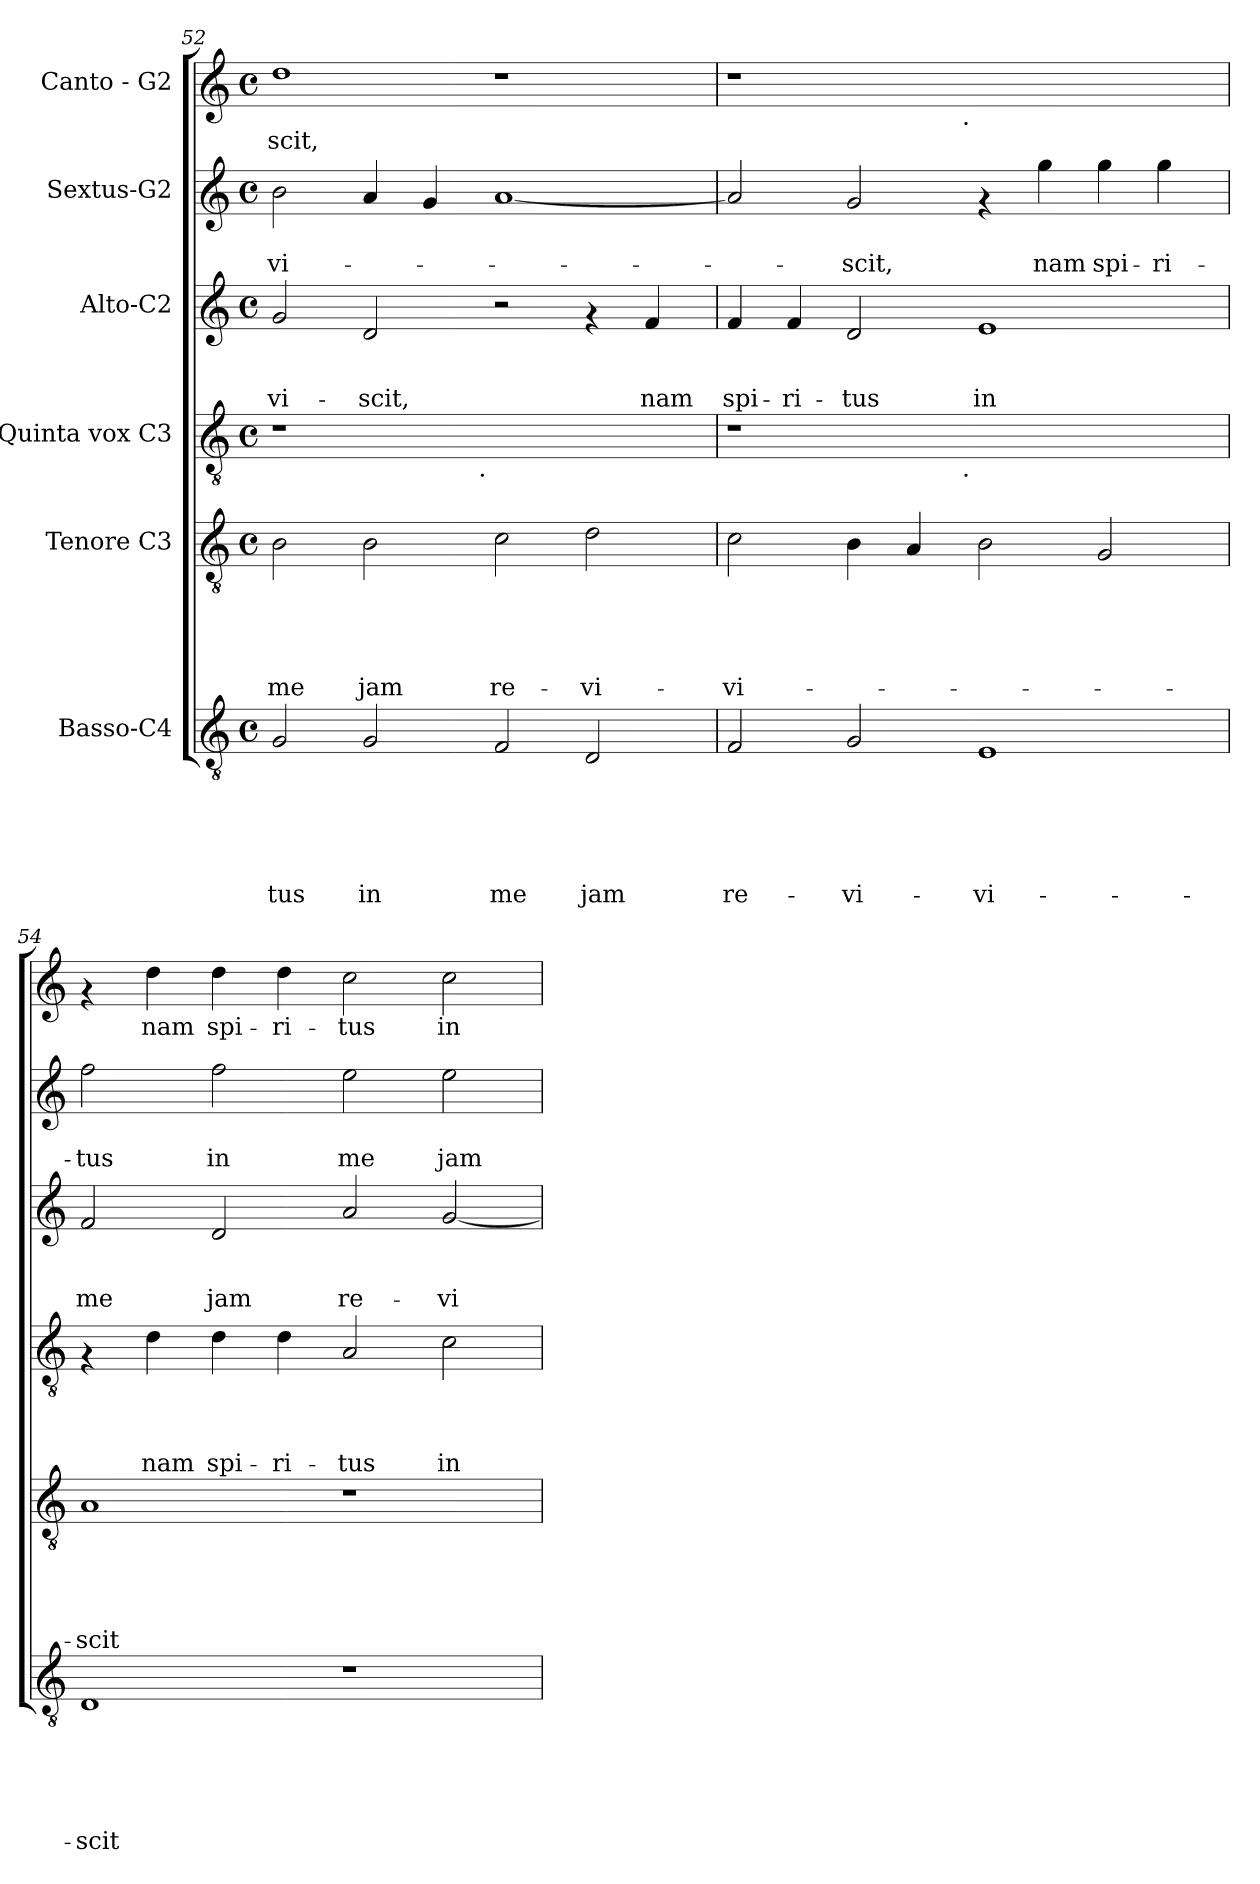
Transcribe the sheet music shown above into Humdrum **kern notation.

**kern	**text	**text	**text	**text	**text	**text	**kern	**text	**text	**text	**text	**text	**kern	**text	**text	**text	**text	**kern	**text	**text	**text	**kern	**text	**text	**kern	**text
*part6	*part6	*part6	*part6	*part6	*part6	*part6	*part5	*part5	*part5	*part5	*part5	*part5	*part4	*part4	*part4	*part4	*part4	*part3	*part3	*part3	*part3	*part2	*part2	*part2	*part1	*part1
*staff6	*staff6	*staff6	*staff6	*staff6	*staff6	*staff6	*staff5	*staff5	*staff5	*staff5	*staff5	*staff5	*staff4	*staff4	*staff4	*staff4	*staff4	*staff3	*staff3	*staff3	*staff3	*staff2	*staff2	*staff2	*staff1	*staff1
*I"Basso-C4	*	*	*	*	*	*	*I"Tenore C3	*	*	*	*	*	*I"Quinta vox C3	*	*	*	*	*I"Alto-C2	*	*	*	*I"Sextus-G2	*	*	*I"Canto - G2	*
!!LO:PB:g=z
*clefGv2	*	*	*	*	*	*	*clefGv2	*	*	*	*	*	*clefGv2	*	*	*	*	*clefG2	*	*	*	*clefG2	*	*	*clefG2	*
*k[]	*	*	*	*	*	*	*k[]	*	*	*	*	*	*k[]	*	*	*	*	*k[]	*	*	*	*k[]	*	*	*k[]	*
*C:	*	*	*	*	*	*	*C:	*	*	*	*	*	*C:	*	*	*	*	*C:	*	*	*	*C:	*	*	*C:	*
*M4/4	*	*	*	*	*	*	*M4/4	*	*	*	*	*	*M4/4	*	*	*	*	*M4/4	*	*	*	*M4/4	*	*	*M4/4	*
*met(c)	*	*	*	*	*	*	*met(c)	*	*	*	*	*	*met(c)	*	*	*	*	*met(c)	*	*	*	*met(c)	*	*	*met(c)	*
=52	=52	=52	=52	=52	=52	=52	=52	=52	=52	=52	=52	=52	=52	=52	=52	=52	=52	=52	=52	=52	=52	=52	=52	=52	=52	=52
!	!	!	!	!	!	!LO:LY:b	!	!	!	!	!	!LO:LY:b	!	!	!	!	!	!	!	!	!LO:LY:b	!	!	!LO:LY:b	!	!LO:LY:b
*	*	*	*	*	*	*	*	*	*	*	*	*	*^	*	*	*	*	*	*	*	*	*	*	*	*	*
2G/	.	.	.	.	.	-tus	2B\	.	.	.	.	me	1r	2ryy	.	.	.	.	2g/	.	.	-vi-	2b\	.	-vi-	1dd	-scit,
!	!	!	!	!	!	!LO:LY:b	!	!	!	!	!	!LO:LY:b	!	!	!	!	!	!	!	!	!	!LO:LY:b	!	!	!	!	!
2G/	.	.	.	.	.	in	2B\	.	.	.	.	jam	.	4...ryy	.	.	.	.	2d/	.	.	-scit,	4a/	.	.	.	.
.	.	.	.	.	.	.	.	.	.	.	.	.	.	.	.	.	.	.	.	.	.	.	4g/	.	.	.	.
!	!	!	!	!	!	!	!	!	!	!	!	!	!	!LO:TX:b:t=.	!	!	!	!	!	!	!	!	!	!	!	!	!
.	.	.	.	.	.	.	.	.	.	.	.	.	.	1ryy	.	.	.	.	.	.	.	.	.	.	.	.	.
!	!	!	!	!	!	!LO:LY:b	!	!	!	!	!	!LO:LY:b	!	!	!	!	!	!	!	!	!	!	!	!	!	!	!
2F/	.	.	.	.	.	me	2c\	.	.	.	.	re-	1ryy	.	.	.	.	.	2r	.	.	.	[<1a	.	.	1r	.
!	!	!	!	!	!	!LO:LY:b	!	!	!	!	!	!LO:LY:b	!	!	!	!	!	!	!	!	!	!	!	!	!	!	!
2D/	.	.	.	.	.	jam	2d\	.	.	.	.	-vi-	.	.	.	.	.	.	4rf	.	.	.	.	.	.	.	.
!	!	!	!	!	!	!	!	!	!	!	!	!	!	!	!	!	!	!	!	!	!	!LO:LY:b	!	!	!	!	!
.	.	.	.	.	.	.	.	.	.	.	.	.	.	.	.	.	.	.	4f/	.	.	nam	.	.	.	.	.
.	.	.	.	.	.	.	.	.	.	.	.	.	.	32ryy	.	.	.	.	.	.	.	.	.	.	.	.	.
=53	=53	=53	=53	=53	=53	=53	=53	=53	=53	=53	=53	=53	=53	=53	=53	=53	=53	=53	=53	=53	=53	=53	=53	=53	=53	=53	=53
!	!	!	!	!	!	!LO:LY:b	!	!	!	!	!	!LO:LY:b	!	!	!	!	!	!	!	!	!	!LO:LY:b	!	!	!	!	!
*	*	*	*	*	*	*	*	*	*	*	*	*	*	*	*	*	*	*	*	*	*	*	*	*	*	*^	*
2F/	.	.	.	.	.	re-	2c\	.	.	.	.	-vi-	1r	2ryy	.	.	.	.	4f/	.	.	spi-	2a/]	.	.	1r	2ryy	.
!	!	!	!	!	!	!	!	!	!	!	!	!	!	!	!	!	!	!	!	!	!	!LO:LY:b	!	!	!	!	!	!
.	.	.	.	.	.	.	.	.	.	.	.	.	.	.	.	.	.	.	4f/	.	.	-ri-	.	.	.	.	.	.
!	!	!	!	!	!	!LO:LY:b	!	!	!	!	!	!	!	!	!	!	!	!	!	!	!	!LO:LY:b	!	!	!LO:LY:b	!	!	!
2G/	.	.	.	.	.	-vi-	4B\	.	.	.	.	.	.	4...ryy	.	.	.	.	2d/	.	.	-tus	2g/	.	-scit,	.	4...ryy	.
.	.	.	.	.	.	.	4A/	.	.	.	.	.	.	.	.	.	.	.	.	.	.	.	.	.	.	.	.	.
!	!	!	!	!	!	!	!	!	!	!	!	!	!	!	!	!	!	!	!	!	!	!	!	!	!	!	!LO:TX:b:t=.	!
!	!	!	!	!	!	!	!	!	!	!	!	!	!	!LO:TX:b:t=.	!	!	!	!	!	!	!	!	!	!	!	!	!	!
.	.	.	.	.	.	.	.	.	.	.	.	.	.	1ryy	.	.	.	.	.	.	.	.	.	.	.	.	1ryy	.
!	!	!	!	!	!	!LO:LY:b	!	!	!	!	!	!	!	!	!	!	!	!	!	!	!	!LO:LY:b	!	!	!	!	!	!
1E	.	.	.	.	.	-vi-	2B\	.	.	.	.	.	1ryy	.	.	.	.	.	1e	.	.	in	4rf	.	.	1ryy	.	.
!	!	!	!	!	!	!	!	!	!	!	!	!	!	!	!	!	!	!	!	!	!	!	!	!	!LO:LY:b	!	!	!
.	.	.	.	.	.	.	.	.	.	.	.	.	.	.	.	.	.	.	.	.	.	.	4gg\	.	nam	.	.	.
!	!	!	!	!	!	!	!	!	!	!	!	!	!	!	!	!	!	!	!	!	!	!	!	!	!LO:LY:b	!	!	!
.	.	.	.	.	.	.	2G/	.	.	.	.	.	.	.	.	.	.	.	.	.	.	.	4gg\	.	spi-	.	.	.
!	!	!	!	!	!	!	!	!	!	!	!	!	!	!	!	!	!	!	!	!	!	!	!	!	!LO:LY:b	!	!	!
.	.	.	.	.	.	.	.	.	.	.	.	.	.	.	.	.	.	.	.	.	.	.	4gg\	.	-ri-	.	.	.
.	.	.	.	.	.	.	.	.	.	.	.	.	.	32ryy	.	.	.	.	.	.	.	.	.	.	.	.	32ryy	.
=54	=54	=54	=54	=54	=54	=54	=54	=54	=54	=54	=54	=54	=54	=54	=54	=54	=54	=54	=54	=54	=54	=54	=54	=54	=54	=54	=54	=54
!	!	!	!	!	!	!LO:LY:b	!	!	!	!	!	!LO:LY:b	!	!	!	!	!	!	!	!	!	!LO:LY:b	!	!	!LO:LY:b	!	!	!
*	*	*	*	*	*	*	*	*	*	*	*	*	*v	*v	*	*	*	*	*	*	*	*	*	*	*	*v	*v	*
1D	.	.	.	.	.	-scit	1A	.	.	.	.	-scit	4rF	.	.	.	.	2f/	.	.	me	2ff\	.	-tus	4rf	.
!	!	!	!	!	!	!	!	!	!	!	!	!	!	!	!	!	!LO:LY:b	!	!	!	!	!	!	!	!	!LO:LY:b
.	.	.	.	.	.	.	.	.	.	.	.	.	4d\	.	.	.	nam	.	.	.	.	.	.	.	4dd\	nam
!	!	!	!	!	!	!	!	!	!	!	!	!	!	!	!	!	!LO:LY:b	!	!	!	!LO:LY:b	!	!	!LO:LY:b	!	!LO:LY:b
.	.	.	.	.	.	.	.	.	.	.	.	.	4d\	.	.	.	spi-	2d/	.	.	jam	2ff\	.	in	4dd\	spi-
!	!	!	!	!	!	!	!	!	!	!	!	!	!	!	!	!	!LO:LY:b	!	!	!	!	!	!	!	!	!LO:LY:b
.	.	.	.	.	.	.	.	.	.	.	.	.	4d\	.	.	.	-ri-	.	.	.	.	.	.	.	4dd\	-ri-
!	!	!	!	!	!	!	!	!	!	!	!	!	!	!	!	!	!LO:LY:b	!	!	!	!LO:LY:b	!	!	!LO:LY:b	!	!LO:LY:b
1r	.	.	.	.	.	.	1r	.	.	.	.	.	2A/	.	.	.	-tus	2a/	.	.	re-	2ee\	.	me	2cc\	-tus
!	!	!	!	!	!	!	!	!	!	!	!	!	!	!	!	!	!LO:LY:b	!	!	!	!LO:LY:b	!	!	!LO:LY:b	!	!LO:LY:b
.	.	.	.	.	.	.	.	.	.	.	.	.	2c\	.	.	.	in	[<2g/	.	.	-vi-	2ee\	.	jam	2cc\	in
=	=	=	=	=	=	=	=	=	=	=	=	=	=	=	=	=	=	=	=	=	=	=	=	=	=	=
*-	*-	*-	*-	*-	*-	*-	*-	*-	*-	*-	*-	*-	*-	*-	*-	*-	*-	*-	*-	*-	*-	*-	*-	*-	*-	*-
